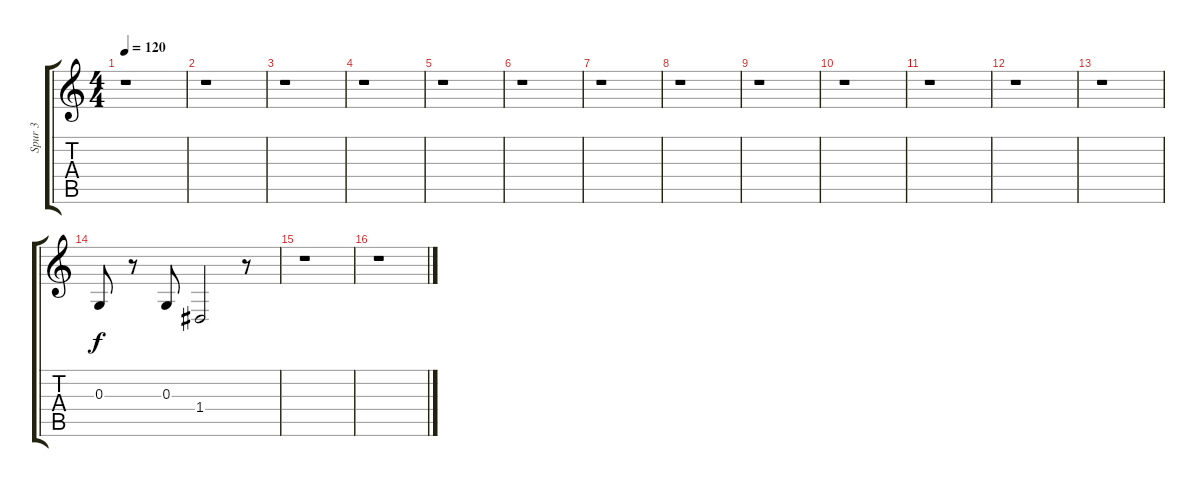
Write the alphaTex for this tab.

\track ("Spur 3" "Spur 3") {instrument tenorsax}
\staff {score tabs}
\tuning (E4 B3 G3 D3 A2 E2) {hide}
\ts (4 4)
\tempo 120
\clef g2
\ks c
r.1{dy f instrument tenorsax} |
r.1 |
r.1 |
r.1 |
r.1 |
r.1 |
r.1 |
r.1 |
r.1 |
r.1 |
r.1 |
r.1 |
r.1 |
0.3.8 r.8 0.3.8 1.4.2 r.8 |
r.1 |
r.1
